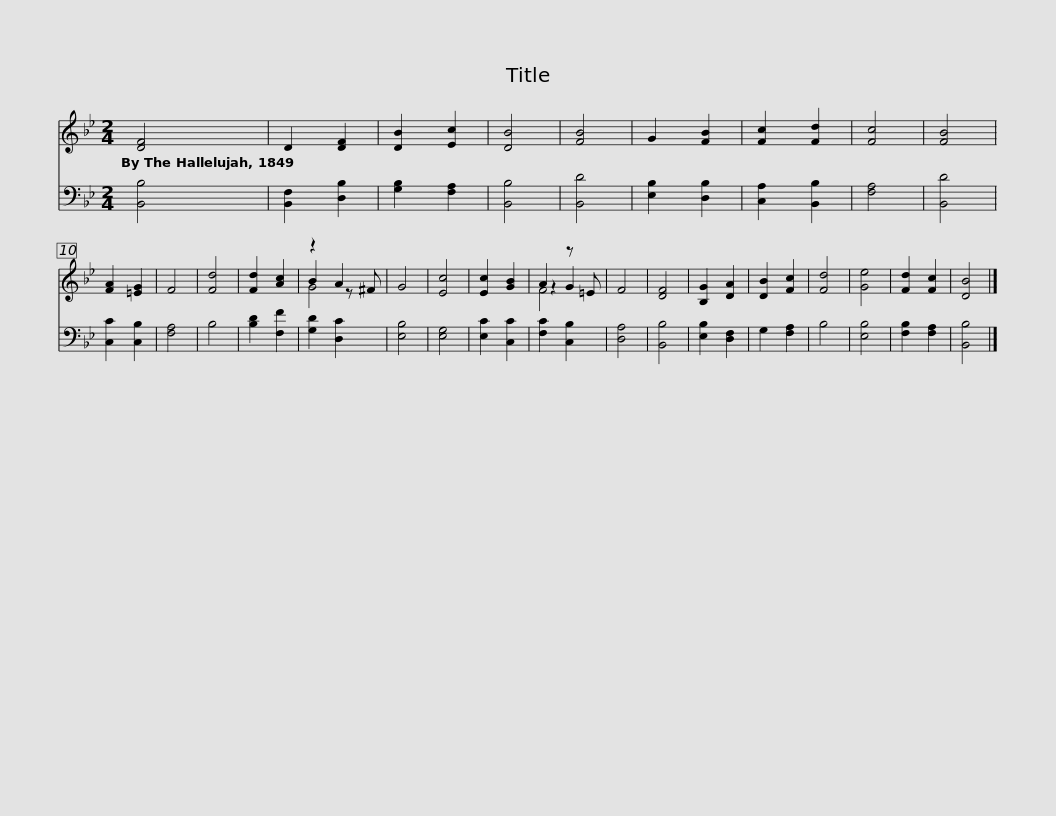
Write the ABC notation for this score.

X:1
%%score ( 1 2 3 ) 4
L:1/8
M:2/4
I:linebreak $
K:Bb
V:1 treble
V:2 treble
V:3 treble
V:4 bass
V:1
 [DF]4 | D2 [DF]2 | [DB]2 [Ec]2 | [DB]4 | [FB]4 | %5
 G2 [FB]2 | [Fc]2 [Fd]2 | [Fc]4 | [FB]4 | [FA]2 [=EG]2 | %10
 F4 | [Fd]4 |$ [Fd]2 [Ac]2 | z2 A2 | G4 | %15
 [Ec]4 | [Ec]2 [GB]2 | A2 z =E | F4 | [DF]4 | %20
 [B,G]2 [DA]2 | [DB]2 [Fc]2 | [Fd]4 | [Ge]4 | [Fd]2 [Fc]2 | %25
 [DB]4 |] %26
V:2
 x4 | x4 | x4 | x4 | x4 | %5
 x4 | x4 | x4 | x4 | x4 | %10
 x4 | x4 |$ x4 | B2 z ^F | x4 | %15
 x4 | x4 | z2 G2 | x4 | x4 | %20
 x4 | x4 | x4 | x4 | x4 | %25
 x4 |] %26
V:3
 x4 | x4 | x4 | x4 | x4 | %5
 x4 | x4 | x4 | x4 | x4 | %10
 x4 | x4 |$ x4 | G4 | x4 | %15
 x4 | x4 | F4 | x4 | x4 | %20
 x4 | x4 | x4 | x4 | x4 | %25
 x4 |] %26
V:4
 [B,,B,]4 | [B,,F,]2 [D,B,]2 | [G,B,]2 [F,A,]2 | [B,,B,]4 | [B,,D]4 | %5
 [E,B,]2 [D,B,]2 | [C,A,]2 [B,,B,]2 | [F,A,]4 | [B,,D]4 | [C,C]2 [C,B,]2 | %10
 [F,A,]4 | B,4 |$ [B,D]2 [F,F]2 | [G,D]2 [D,C]2 | [E,B,]4 | %15
 [E,G,]4 | [E,C]2 [C,C]2 | [F,C]2 [C,B,]2 | [D,A,]4 | [B,,B,]4 | %20
 [E,B,]2 [D,F,]2 | G,2 [F,A,]2 | B,4 | [E,B,]4 | [F,B,]2 [F,A,]2 | %25
 [B,,B,]4 |] %26
